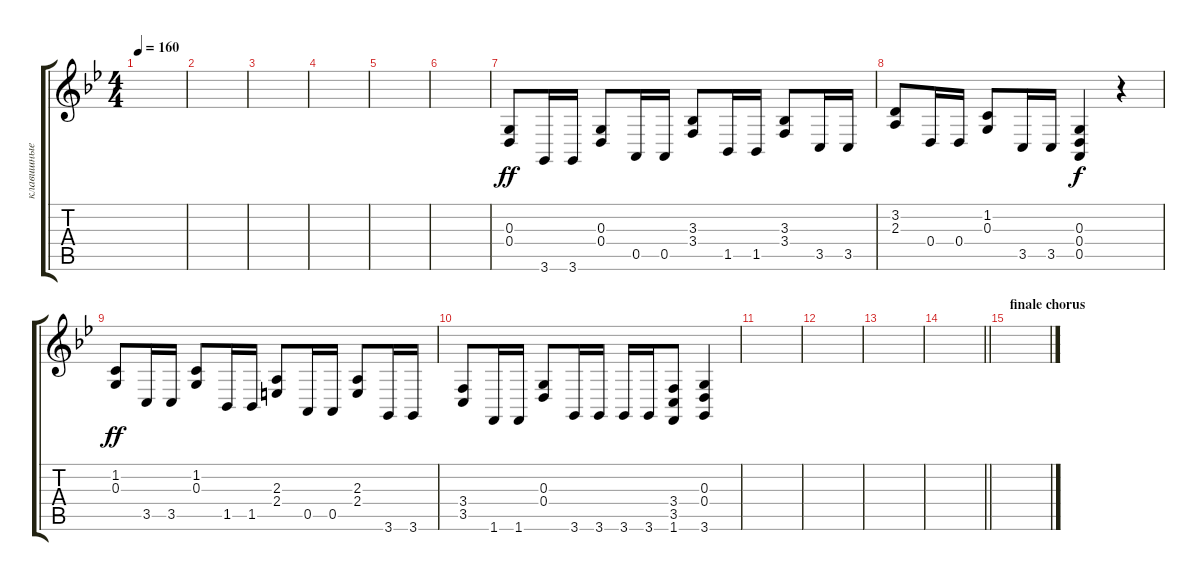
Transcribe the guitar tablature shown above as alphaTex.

\track ("клавишные 1" "клавишные ") {instrument stringensemble1}
\staff {score tabs}
\tuning (E4 B3 G3 D3 A2 E2) {hide}
\ts (4 4)
\tempo 160
\clef g2
\ks gminor
|
|
|
|
|
|
(0.3 0.4).8{dy ff instrument pizzicatostrings} 3.6.16 3.6.16 (0.3 0.4).8 0.5.16 0.5.16 (3.3 3.4).8 1.5.16 1.5.16 (3.3 3.4).8 3.5.16 3.5.16 |
(3.2 2.3).8 0.4.16 0.4.16 (1.2 0.3).8 3.5.16 3.5.16 (0.3 0.4 0.5).4{dy f} r.4 |
(1.2 0.3).8{dy ff} 3.5.16 3.5.16 (1.2 0.3).8 1.5.16 1.5.16 (2.3 2.4).8 0.5.16 0.5.16 (2.3 2.4).8 3.6.16 3.6.16 |
(3.4 3.5).8 1.6.16 1.6.16 (0.3 0.4).8 3.6.16 3.6.16 3.6.16 3.6.16 (3.4 3.5 1.6).8 (0.3 0.4 3.6).4 |
|
|
|
\barLineRight lightlight
|
\section ("" "finale chorus")
